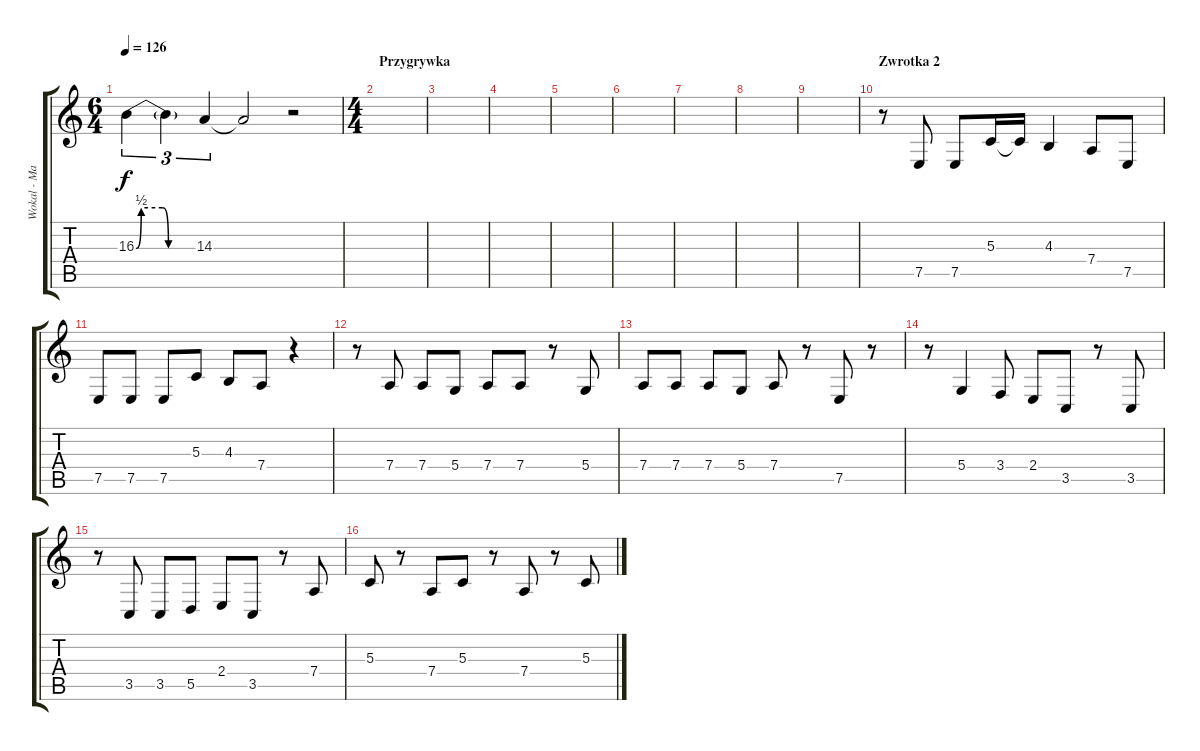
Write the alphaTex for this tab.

\track ("Wokal - Maleo" "Wokal - Ma") {instrument oboe}
\staff {score tabs}
\tuning (E4 B3 G3 D3 A2 D2) {hide}
\ts (6 4)
\tempo 126
\clef g2
\ks c
16.3{be (custom 0 0 5 2 26 2 32 0 60 0)}.4{tu (3 2) dy f} 16.3{t}.4{tu (3 2)} 14.3.4{tu (3 2)} 14.3{t}.2 r.2 |
\ts (4 4)
\section ("" "Przygrywka")
|
|
|
|
|
|
|
|
\section ("" "Zwrotka 2")
r.8 7.5.8 7.5.8 5.3.16 5.3{t}.16 4.3.4 7.4.8 7.5.8 |
7.5.8 7.5.8 7.5.8 5.3.8 4.3.8 7.4.8 r.4 |
r.8 7.4.8 7.4.8 5.4.8 7.4.8 7.4.8 r.8 5.4.8 |
7.4.8 7.4.8 7.4.8 5.4.8 7.4.8 r.8 7.5.8 r.8 |
r.8 5.4.4 3.4.8 2.4.8 3.5.8 r.8 3.5.8 |
r.8 3.5.8 3.5.8 5.5.8 2.4.8 3.5.8 r.8 7.4.8 |
5.3.8 r.8 7.4.8 5.3.8 r.8 7.4.8 r.8 5.3.8
